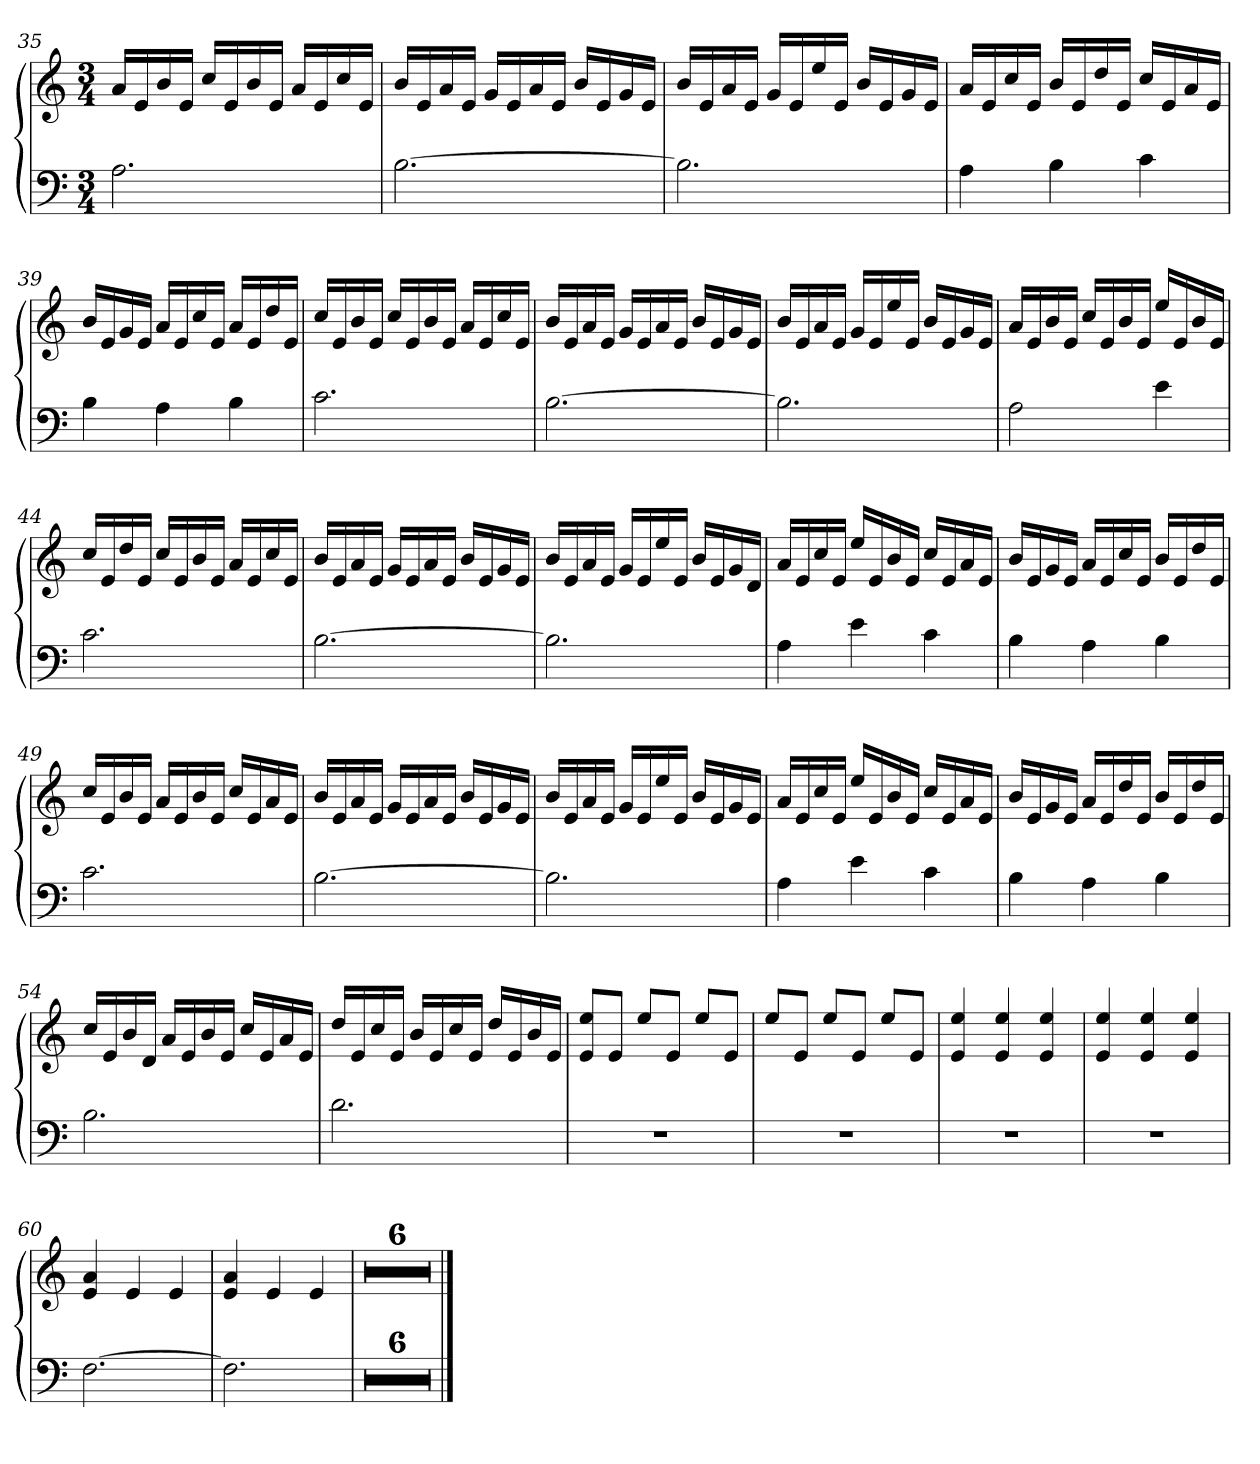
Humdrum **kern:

**kern	**kern
*part1	*part1
*staff2	*staff1
*clefF4	*clefG2
*k[]	*k[]
*M3/4	*M3/4
=35	=35
2.A\	16a/LL
.	16e/
.	16b/
.	16e/JJ
.	16cc/LL
.	16e/
.	16b/
.	16e/JJ
.	16a/LL
.	16e/
.	16cc/
.	16e/JJ
!!LO:LB:g=z
=36	=36
[2.B\	16b/LL
.	16e/
.	16a/
.	16e/JJ
.	16g/LL
.	16e/
.	16a/
.	16e/JJ
.	16b/LL
.	16e/
.	16g/
.	16e/JJ
=37	=37
2.B\]	16b/LL
.	16e/
.	16a/
.	16e/JJ
.	16g/LL
.	16e/
.	16ee/
.	16e/JJ
.	16b/LL
.	16e/
.	16g/
.	16e/JJ
=38	=38
4A\	16a/LL
.	16e/
.	16cc/
.	16e/JJ
4B\	16b/LL
.	16e/
.	16dd/
.	16e/JJ
4c\	16cc/LL
.	16e/
.	16a/
.	16e/JJ
=39	=39
4B\	16b/LL
.	16e/
.	16g/
.	16e/JJ
4A\	16a/LL
.	16e/
.	16cc/
.	16e/JJ
4B\	16a/LL
.	16e/
.	16dd/
.	16e/JJ
!!LO:PB:g=z
=40	=40
2.c\	16cc/LL
.	16e/
.	16b/
.	16e/JJ
.	16cc/LL
.	16e/
.	16b/
.	16e/JJ
.	16a/LL
.	16e/
.	16cc/
.	16e/JJ
=41	=41
[2.B\	16b/LL
.	16e/
.	16a/
.	16e/JJ
.	16g/LL
.	16e/
.	16a/
.	16e/JJ
.	16b/LL
.	16e/
.	16g/
.	16e/JJ
=42	=42
2.B\]	16b/LL
.	16e/
.	16a/
.	16e/JJ
.	16g/LL
.	16e/
.	16ee/
.	16e/JJ
.	16b/LL
.	16e/
.	16g/
.	16e/JJ
=43	=43
2A\	16a/LL
.	16e/
.	16b/
.	16e/JJ
.	16cc/LL
.	16e/
.	16b/
.	16e/JJ
4e\	16ee/LL
.	16e/
.	16b/
.	16e/JJ
!!LO:LB:g=z
=44	=44
2.c\	16cc/LL
.	16e/
.	16dd/
.	16e/JJ
.	16cc/LL
.	16e/
.	16b/
.	16e/JJ
.	16a/LL
.	16e/
.	16cc/
.	16e/JJ
=45	=45
[2.B\	16b/LL
.	16e/
.	16a/
.	16e/JJ
.	16g/LL
.	16e/
.	16a/
.	16e/JJ
.	16b/LL
.	16e/
.	16g/
.	16e/JJ
=46	=46
2.B\]	16b/LL
.	16e/
.	16a/
.	16e/JJ
.	16g/LL
.	16e/
.	16ee/
.	16e/JJ
.	16b/LL
.	16e/
.	16g/
.	16d/JJ
=47	=47
4A\	16a/LL
.	16e/
.	16cc/
.	16e/JJ
4e\	16ee/LL
.	16e/
.	16b/
.	16e/JJ
4c\	16cc/LL
.	16e/
.	16a/
.	16e/JJ
!!LO:LB:g=z
=48	=48
4B\	16b/LL
.	16e/
.	16g/
.	16e/JJ
4A\	16a/LL
.	16e/
.	16cc/
.	16e/JJ
4B\	16b/LL
.	16e/
.	16dd/
.	16e/JJ
=49	=49
2.c\	16cc/LL
.	16e/
.	16b/
.	16e/JJ
.	16a/LL
.	16e/
.	16b/
.	16e/JJ
.	16cc/LL
.	16e/
.	16a/
.	16e/JJ
=50	=50
[2.B\	16b/LL
.	16e/
.	16a/
.	16e/JJ
.	16g/LL
.	16e/
.	16a/
.	16e/JJ
.	16b/LL
.	16e/
.	16g/
.	16e/JJ
=51	=51
2.B\]	16b/LL
.	16e/
.	16a/
.	16e/JJ
.	16g/LL
.	16e/
.	16ee/
.	16e/JJ
.	16b/LL
.	16e/
.	16g/
.	16e/JJ
!!LO:LB:g=z
=52	=52
4A\	16a/LL
.	16e/
.	16cc/
.	16e/JJ
4e\	16ee/LL
.	16e/
.	16b/
.	16e/JJ
4c\	16cc/LL
.	16e/
.	16a/
.	16e/JJ
=53	=53
4B\	16b/LL
.	16e/
.	16g/
.	16e/JJ
4A\	16a/LL
.	16e/
.	16dd/
.	16e/JJ
4B\	16b/LL
.	16e/
.	16dd/
.	16e/JJ
=54	=54
2.B\	16cc/LL
.	16e/
.	16b/
.	16d/JJ
.	16a/LL
.	16e/
.	16b/
.	16e/JJ
.	16cc/LL
.	16e/
.	16a/
.	16e/JJ
=55	=55
2.d\	16dd/LL
.	16e/
.	16cc/
.	16e/JJ
.	16b/LL
.	16e/
.	16cc/
.	16e/JJ
.	16dd/LL
.	16e/
.	16b/
.	16e/JJ
!!LO:LB:g=z
=56	=56
2.r	8e/ 8ee/L
.	8e/J
.	8ee/L
.	8e/J
.	8ee/L
.	8e/J
=57	=57
2.r	8ee/L
.	8e/J
.	8ee/L
.	8e/J
.	8ee/L
.	8e/J
=58	=58
2.r	4e/ 4ee/
.	4e/ 4ee/
.	4e/ 4ee/
=59	=59
2.r	4e/ 4ee/
.	4e/ 4ee/
.	4e/ 4ee/
=60	=60
[2.F\	4e/ 4a/
.	4e/
.	4e/
=61	=61
2.F\]	4e/ 4a/
.	4e/
.	4e/
=62	=62
2.r	2.r
=63	=63
2.r	2.r
=64	=64
2.r	2.r
=65	=65
2.r	2.r
=66	=66
2.r	2.r
=67	=67
2.r	2.r
==	==
*-	*-
